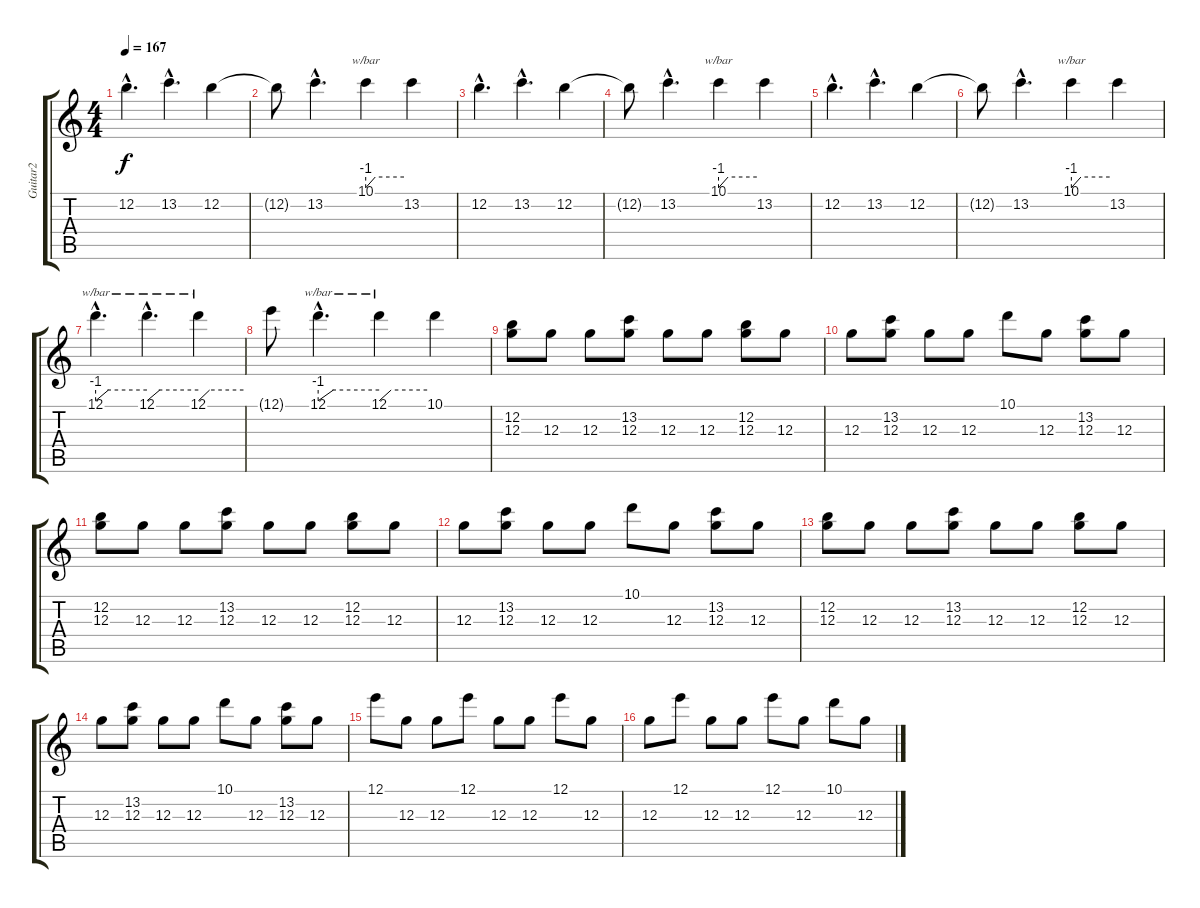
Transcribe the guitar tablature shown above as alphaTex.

\track ("Guitar2" "Guitar2") {instrument distortionguitar}
\staff {score tabs}
\tuning (E4 B3 G3 D3 A2 E2) {hide}
\ts (4 4)
\tempo 167
\clef g2
\ks c
12.2{hac}.4{d dy f} 13.2{hac}.4{d} 12.2.4 |
12.2{t}.8 13.2{hac}.4{d} 10.1.4{tbe (custom default 0 -4 15 0 60 0)} 13.2.4 |
12.2{hac}.4{d} 13.2{hac}.4{d} 12.2.4 |
12.2{t}.8 13.2{hac}.4{d} 10.1.4{tbe (custom default 0 -4 15 0 60 0)} 13.2.4 |
12.2{hac}.4{d} 13.2{hac}.4{d} 12.2.4 |
12.2{t}.8 13.2{hac}.4{d} 10.1.4{tbe (custom default 0 -4 15 0 60 0)} 13.2.4 |
12.1{hac}.4{d tbe (custom default 0 -4 15 0 60 0)} 12.1{hac}.4{d tbe (custom default 0 -4 15 0 60 0)} 12.1.4{tbe (custom default 0 -4 15 0 60 0)} |
12.1{t}.8 12.1{hac}.4{d tbe (custom default 0 -4 15 0 60 0)} 12.1.4{tbe (custom default 0 -4 15 0 60 0)} 10.1.4 |
(12.2 12.3).8 12.3.8 12.3.8 (13.2 12.3).8 12.3.8 12.3.8 (12.2 12.3).8 12.3.8 |
12.3.8 (13.2 12.3).8 12.3.8 12.3.8 10.1.8 12.3.8 (13.2 12.3).8 12.3.8 |
(12.2 12.3).8 12.3.8 12.3.8 (13.2 12.3).8 12.3.8 12.3.8 (12.2 12.3).8 12.3.8 |
12.3.8 (13.2 12.3).8 12.3.8 12.3.8 10.1.8 12.3.8 (13.2 12.3).8 12.3.8 |
(12.2 12.3).8 12.3.8 12.3.8 (13.2 12.3).8 12.3.8 12.3.8 (12.2 12.3).8 12.3.8 |
12.3.8 (13.2 12.3).8 12.3.8 12.3.8 10.1.8 12.3.8 (13.2 12.3).8 12.3.8 |
12.1.8 12.3.8 12.3.8 12.1.8 12.3.8 12.3.8 12.1.8 12.3.8 |
12.3.8 12.1.8 12.3.8 12.3.8 12.1.8 12.3.8 10.1.8 12.3.8
